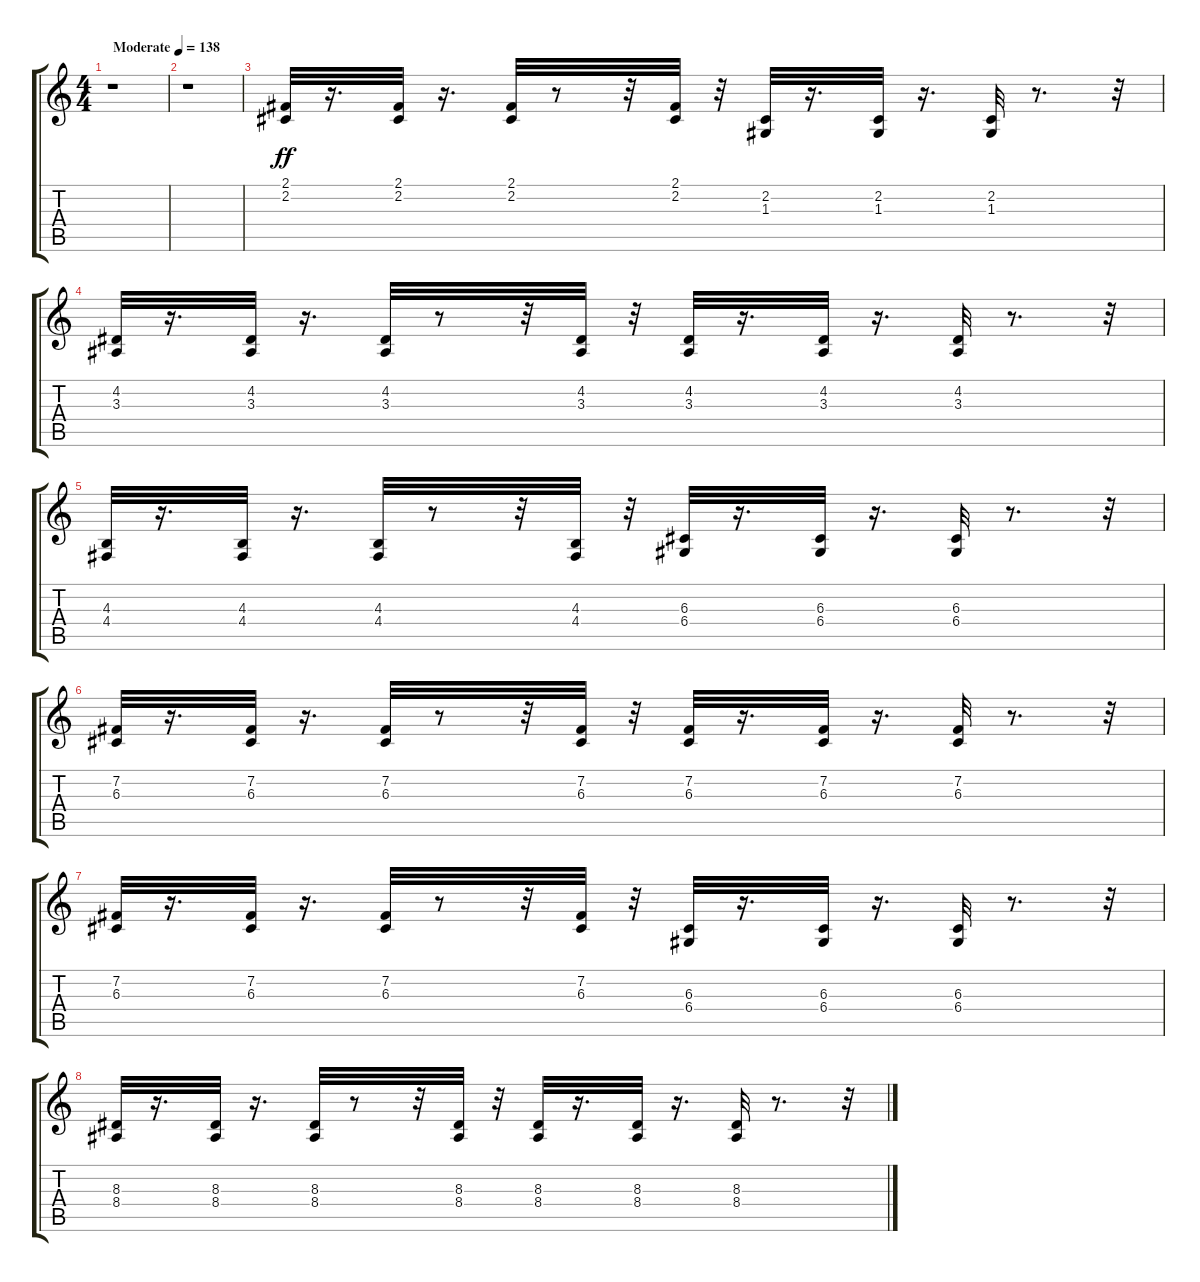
\track "" {instrument lead8bassandlead}
\staff {score tabs}
\tuning (E4 B3 G3 D3 A2 E2) {hide}
\ts (4 4)
\tempo (138 "Moderate")
\clef g2
\ks c
r.1{dy ff instrument lead8bassandlead} |
r.1 |
(2.1 2.2).32 r.16{d} (2.1 2.2).32 r.16{d} (2.1 2.2).32 r.8 r.32 (2.1 2.2).32 r.32 (2.2 1.3).32 r.16{d} (2.2 1.3).32 r.16{d} (2.2 1.3).32 r.8{d} r.32 |
(4.2 3.3).32 r.16{d} (4.2 3.3).32 r.16{d} (4.2 3.3).32 r.8 r.32 (4.2 3.3).32 r.32 (4.2 3.3).32 r.16{d} (4.2 3.3).32 r.16{d} (4.2 3.3).32 r.8{d} r.32 |
(4.3 4.4).32 r.16{d} (4.3 4.4).32 r.16{d} (4.3 4.4).32 r.8 r.32 (4.3 4.4).32 r.32 (6.3 6.4).32 r.16{d} (6.3 6.4).32 r.16{d} (6.3 6.4).32 r.8{d} r.32 |
(7.2 6.3).32 r.16{d} (7.2 6.3).32 r.16{d} (7.2 6.3).32 r.8 r.32 (7.2 6.3).32 r.32 (7.2 6.3).32 r.16{d} (7.2 6.3).32 r.16{d} (7.2 6.3).32 r.8{d} r.32 |
(7.2 6.3).32 r.16{d} (7.2 6.3).32 r.16{d} (7.2 6.3).32 r.8 r.32 (7.2 6.3).32 r.32 (6.3 6.4).32 r.16{d} (6.3 6.4).32 r.16{d} (6.3 6.4).32 r.8{d} r.32 |
(8.3 8.4).32 r.16{d} (8.3 8.4).32 r.16{d} (8.3 8.4).32 r.8 r.32 (8.3 8.4).32 r.32 (8.3 8.4).32 r.16{d} (8.3 8.4).32 r.16{d} (8.3 8.4).32 r.8{d} r.32
